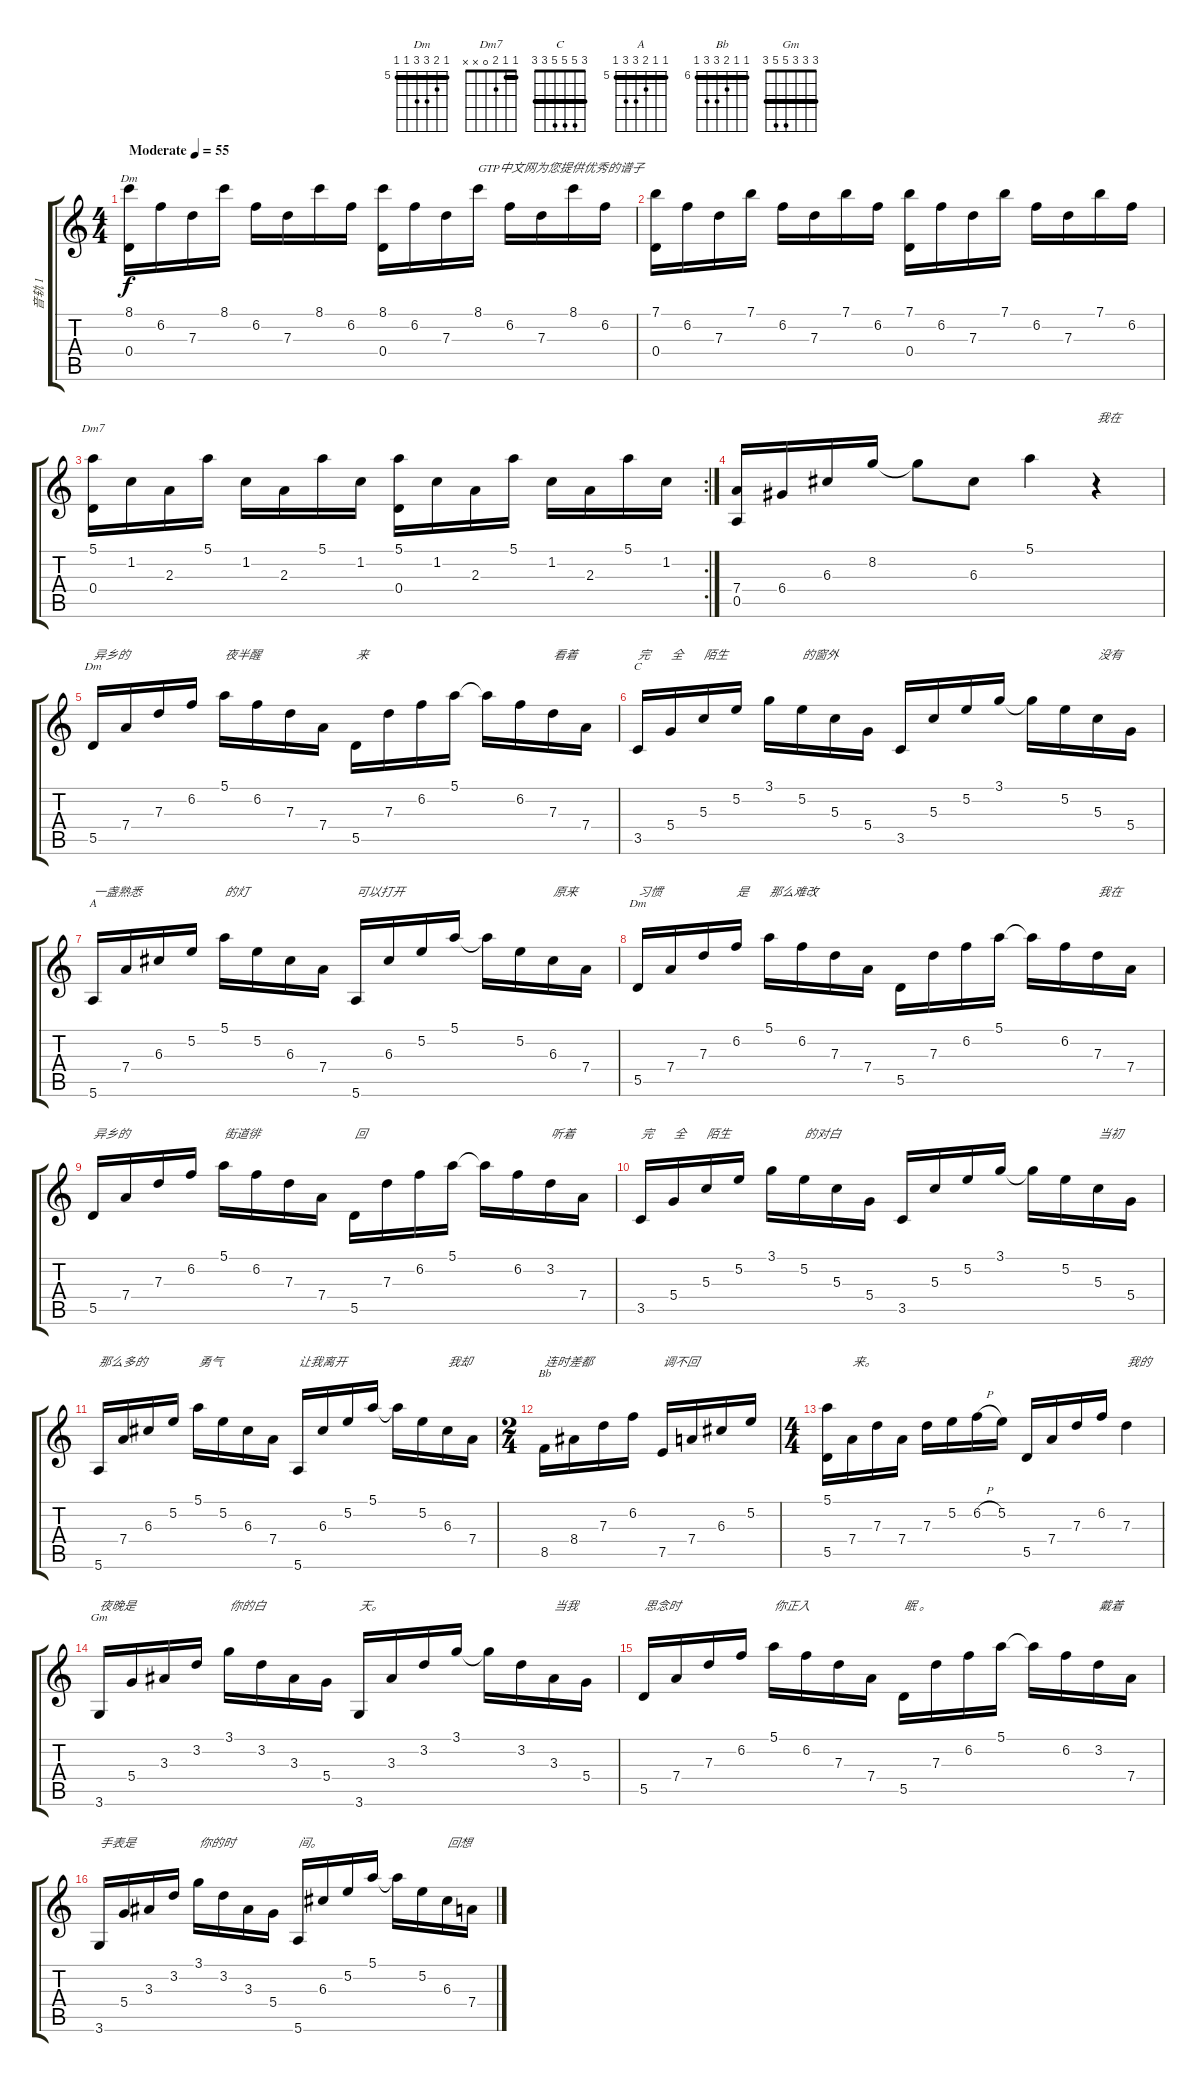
\track ("音轨 1" "音轨 1") {instrument acousticguitarsteel}
\staff {score tabs}
\tuning (E4 B3 G3 D3 A2 E2) {hide}
\chord ("Dm" 5 6 7 0 x x) {firstfret 5}
\chord ("Dm7" 1 1 2 0 x x) {barre 1}
\chord ("Dm" 5 6 7 7 5 x) {firstfret 5 barre 5}
\chord ("C" 3 5 5 5 3 3) {barre 3}
\chord ("A" 5 5 6 7 7 5) {firstfret 5 barre 5}
\chord ("Dm" 5 6 7 7 5 5) {firstfret 5 barre 5}
\chord ("Bb" 6 6 7 8 8 6) {firstfret 6 barre 6}
\chord ("Gm" 3 3 3 5 5 3) {barre 3}
\ts (4 4)
\tempo (55 "Moderate")
\clef g2
\ks c
(8.1 0.4).16{ch "Dm" dy f instrument acousticguitarsteel} 6.2.16 7.3.16 8.1.16 6.2.16 7.3.16 8.1.16 6.2.16 (8.1 0.4).16 6.2.16 7.3.16 8.1.16{txt "GTP中文网为您提供优秀的谱子"} 6.2.16 7.3.16 8.1.16 6.2.16 |
(7.1 0.4).16 6.2.16 7.3.16 7.1.16 6.2.16 7.3.16 7.1.16 6.2.16 (7.1 0.4).16 6.2.16 7.3.16 7.1.16 6.2.16 7.3.16 7.1.16 6.2.16 |
\rc 2
(5.1 0.4).16{ch "Dm7"} 1.2.16 2.3.16 5.1.16 1.2.16 2.3.16 5.1.16 1.2.16 (5.1 0.4).16 1.2.16 2.3.16 5.1.16 1.2.16 2.3.16 5.1.16 1.2.16 |
(7.4 0.5).16 6.4.16 6.3.16 8.2.16 8.2{t}.8 6.3.8 5.1.4 r.4{txt "我在"} |
5.5.16{ch "Dm" txt "异乡的"} 7.4.16 7.3.16 6.2.16 5.1.16{txt "夜半醒"} 6.2.16 7.3.16 7.4.16 5.5.16{txt "来"} 7.3.16 6.2.16 5.1.16 5.1{t}.16 6.2.16 7.3.16{txt "看着"} 7.4.16 |
3.5.16{ch "C" txt "完"} 5.4.16{txt "全"} 5.3.16{txt "陌生"} 5.2.16 3.1.16 5.2.16{txt "的窗外"} 5.3.16 5.4.16 3.5.16 5.3.16 5.2.16 3.1.16 3.1{t}.16 5.2.16 5.3.16{txt "没有"} 5.4.16 |
5.6.16{ch "A" txt "一盏熟悉"} 7.4.16 6.3.16 5.2.16 5.1.16{txt "的灯"} 5.2.16 6.3.16 7.4.16 5.6.16{txt "可以打开"} 6.3.16 5.2.16 5.1.16 5.1{t}.16 5.2.16 6.3.16{txt "原来"} 7.4.16 |
5.5.16{ch "Dm" txt "习惯"} 7.4.16 7.3.16 6.2.16{txt "是"} 5.1.16{txt "那么难改"} 6.2.16 7.3.16 7.4.16 5.5.16 7.3.16 6.2.16 5.1.16 5.1{t}.16 6.2.16 7.3.16{txt "我在"} 7.4.16 |
5.5.16{txt "异乡的"} 7.4.16 7.3.16 6.2.16 5.1.16{txt "街道徘"} 6.2.16 7.3.16 7.4.16 5.5.16{txt "回"} 7.3.16 6.2.16 5.1.16 5.1{t}.16 6.2.16 3.2.16{txt "听着"} 7.4.16 |
3.5.16{txt "完"} 5.4.16{txt "全"} 5.3.16{txt "陌生"} 5.2.16 3.1.16 5.2.16{txt "的对白"} 5.3.16 5.4.16 3.5.16 5.3.16 5.2.16 3.1.16 3.1{t}.16 5.2.16 5.3.16{txt "当初"} 5.4.16 |
5.6.16{txt "那么多的"} 7.4.16 6.3.16 5.2.16 5.1.16{txt "勇气"} 5.2.16 6.3.16 7.4.16 5.6.16{txt "让我离开"} 6.3.16 5.2.16 5.1.16 5.1{t}.16 5.2.16 6.3.16{txt "我却"} 7.4.16 |
\ts (2 4)
8.5.16{ch "Bb" txt "连时差都"} 8.4.16 7.3.16 6.2.16 7.5.16{txt "调不回"} 7.4.16 6.3.16 5.2.16 |
\ts (4 4)
(5.1 5.5).16 7.4.16{txt "来。"} 7.3.16 7.4.16 7.3.16 5.2.16 6.2{h}.16 5.2.16 5.5.16 7.4.16 7.3.16 6.2.16 7.3.4{txt "我的"} |
3.6.16{ch "Gm" txt "夜晚是"} 5.4.16 3.3.16 3.2.16 3.1.16{txt "你的白"} 3.2.16 3.3.16 5.4.16 3.6.16{txt "天。"} 3.3.16 3.2.16 3.1.16 3.1{t}.16 3.2.16 3.3.16{txt "当我"} 5.4.16 |
5.5.16{txt "思念时"} 7.4.16 7.3.16 6.2.16 5.1.16{txt "你正入"} 6.2.16 7.3.16 7.4.16 5.5.16{txt "眠 。"} 7.3.16 6.2.16 5.1.16 5.1{t}.16 6.2.16 3.2.16{txt "戴着"} 7.4.16 |
3.6.16{txt "手表是"} 5.4.16 3.3.16 3.2.16 3.1.16{txt "你的时"} 3.2.16 3.3.16 5.4.16 5.6.16{txt "间。"} 6.3.16 5.2.16 5.1.16 5.1{t}.16 5.2.16 6.3.16{txt "回想"} 7.4.16
